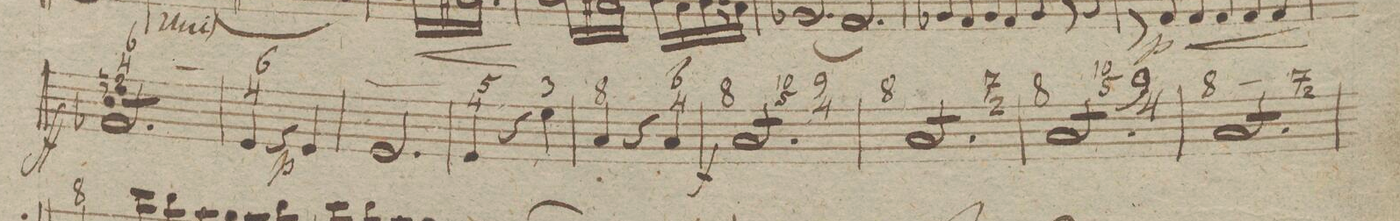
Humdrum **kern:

**kern	**fba	**dynam
*I"Organo	*	*
*clefF4	*	*
*k[f#]	*	*
*M3/4	*	*
*tremolo	*	*
8AA-X/L	6 4_ n2	ff
8AA-X/	.	.
8AA-X/	.	.
8AA-X/	.	.
8AA-X/	.	.
8AA-X/J	.	.
*Xtremolo	*	*
=91	=91	=91
4GG/	6_ 4	.
4r	.	.
4GG/	.	p
=92	=92	=92
2.GG/	.	.
=93	=93	=93
4GG/	5 4	.
4r	.	.
4G\	3	.
=94	=94	=94
4C/	8	.
4r	.	.
4C/	6 4	.
=95	=95	=95
*tremolo	*	*
8C/L	8	f
8C/	.	.
8C/	.	.
8C/	.	.
8C/	10 5	.
8C/J	9 4	.
=96	=96	=96
8C/L	8	.
8C/	.	.
8C/	.	.
8C/	.	.
8C/	7 2	.
8C/J	.	.
=97	=97	=97
8C/L	8	.
8C/	.	.
8C/	.	.
8C/	.	.
8C/	10 5	.
8C/J	9 4	.
=98	=98	=98
8C/L	8_	.
8C/	.	.
8C/	.	.
8C/	.	.
8C/	7 2	.
8C/J	.	.
*Xtremolo	*	*
=99	=99	=99
*-	*-	*-
